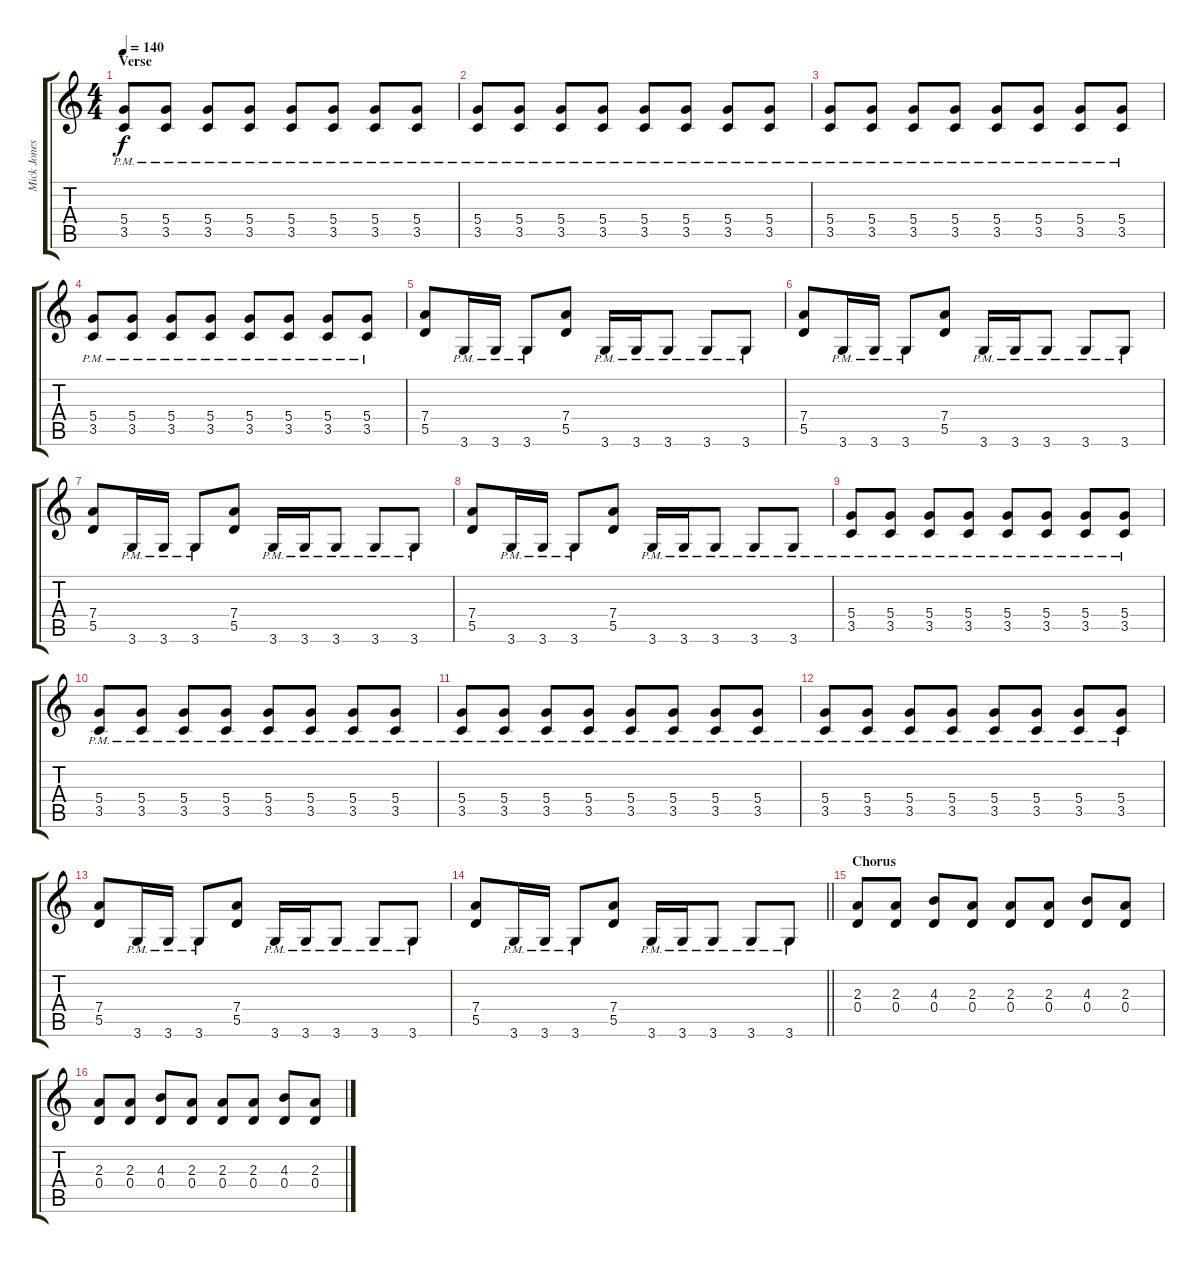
\track ("Mick Jones (Gtr.II)" "Mick Jones") {instrument distortionguitar}
\staff {score tabs}
\tuning (E4 B3 G3 D3 A2 E2) {hide}
\ts (4 4)
\section ("" "Verse")
\tempo 140
\clef g2
\ks c
(5.4{pm} 3.5{pm}).8{dy f} (5.4{pm} 3.5{pm}).8 (5.4{pm} 3.5{pm}).8 (5.4{pm} 3.5{pm}).8 (5.4{pm} 3.5{pm}).8 (5.4{pm} 3.5{pm}).8 (5.4{pm} 3.5{pm}).8 (5.4{pm} 3.5{pm}).8 |
(5.4{pm} 3.5{pm}).8 (5.4{pm} 3.5{pm}).8 (5.4{pm} 3.5{pm}).8 (5.4{pm} 3.5{pm}).8 (5.4{pm} 3.5{pm}).8 (5.4{pm} 3.5{pm}).8 (5.4{pm} 3.5{pm}).8 (5.4{pm} 3.5{pm}).8 |
(5.4{pm} 3.5{pm}).8 (5.4{pm} 3.5{pm}).8 (5.4{pm} 3.5{pm}).8 (5.4{pm} 3.5{pm}).8 (5.4{pm} 3.5{pm}).8 (5.4{pm} 3.5{pm}).8 (5.4{pm} 3.5{pm}).8 (5.4{pm} 3.5{pm}).8 |
(5.4{pm} 3.5{pm}).8 (5.4{pm} 3.5{pm}).8 (5.4{pm} 3.5{pm}).8 (5.4{pm} 3.5{pm}).8 (5.4{pm} 3.5{pm}).8 (5.4{pm} 3.5{pm}).8 (5.4{pm} 3.5{pm}).8 (5.4{pm} 3.5{pm}).8 |
(7.4 5.5).8 3.6{pm}.16 3.6{pm}.16 3.6{pm}.8 (7.4 5.5).8 3.6{pm}.16 3.6{pm}.16 3.6{pm}.8 3.6{pm}.8 3.6{pm}.8 |
(7.4 5.5).8 3.6{pm}.16 3.6{pm}.16 3.6{pm}.8 (7.4 5.5).8 3.6{pm}.16 3.6{pm}.16 3.6{pm}.8 3.6{pm}.8 3.6{pm}.8 |
(7.4 5.5).8 3.6{pm}.16 3.6{pm}.16 3.6{pm}.8 (7.4 5.5).8 3.6{pm}.16 3.6{pm}.16 3.6{pm}.8 3.6{pm}.8 3.6{pm}.8 |
(7.4 5.5).8 3.6{pm}.16 3.6{pm}.16 3.6{pm}.8 (7.4 5.5).8 3.6{pm}.16 3.6{pm}.16 3.6{pm}.8 3.6{pm}.8 3.6{pm}.8 |
(5.4{pm} 3.5{pm}).8 (5.4{pm} 3.5{pm}).8 (5.4{pm} 3.5{pm}).8 (5.4{pm} 3.5{pm}).8 (5.4{pm} 3.5{pm}).8 (5.4{pm} 3.5{pm}).8 (5.4{pm} 3.5{pm}).8 (5.4{pm} 3.5{pm}).8 |
(5.4{pm} 3.5{pm}).8 (5.4{pm} 3.5{pm}).8 (5.4{pm} 3.5{pm}).8 (5.4{pm} 3.5{pm}).8 (5.4{pm} 3.5{pm}).8 (5.4{pm} 3.5{pm}).8 (5.4{pm} 3.5{pm}).8 (5.4{pm} 3.5{pm}).8 |
(5.4{pm} 3.5{pm}).8 (5.4{pm} 3.5{pm}).8 (5.4{pm} 3.5{pm}).8 (5.4{pm} 3.5{pm}).8 (5.4{pm} 3.5{pm}).8 (5.4{pm} 3.5{pm}).8 (5.4{pm} 3.5{pm}).8 (5.4{pm} 3.5{pm}).8 |
(5.4{pm} 3.5{pm}).8 (5.4{pm} 3.5{pm}).8 (5.4{pm} 3.5{pm}).8 (5.4{pm} 3.5{pm}).8 (5.4{pm} 3.5{pm}).8 (5.4{pm} 3.5{pm}).8 (5.4{pm} 3.5{pm}).8 (5.4{pm} 3.5{pm}).8 |
(7.4 5.5).8 3.6{pm}.16 3.6{pm}.16 3.6{pm}.8 (7.4 5.5).8 3.6{pm}.16 3.6{pm}.16 3.6{pm}.8 3.6{pm}.8 3.6{pm}.8 |
\barLineRight lightlight
(7.4 5.5).8 3.6{pm}.16 3.6{pm}.16 3.6{pm}.8 (7.4 5.5).8 3.6{pm}.16 3.6{pm}.16 3.6{pm}.8 3.6{pm}.8 3.6{pm}.8 |
\section ("" "Chorus")
(2.3 0.4).8 (2.3 0.4).8 (4.3 0.4).8 (2.3 0.4).8 (2.3 0.4).8 (2.3 0.4).8 (4.3 0.4).8 (2.3 0.4).8 |
(2.3 0.4).8 (2.3 0.4).8 (4.3 0.4).8 (2.3 0.4).8 (2.3 0.4).8 (2.3 0.4).8 (4.3 0.4).8 (2.3 0.4).8
